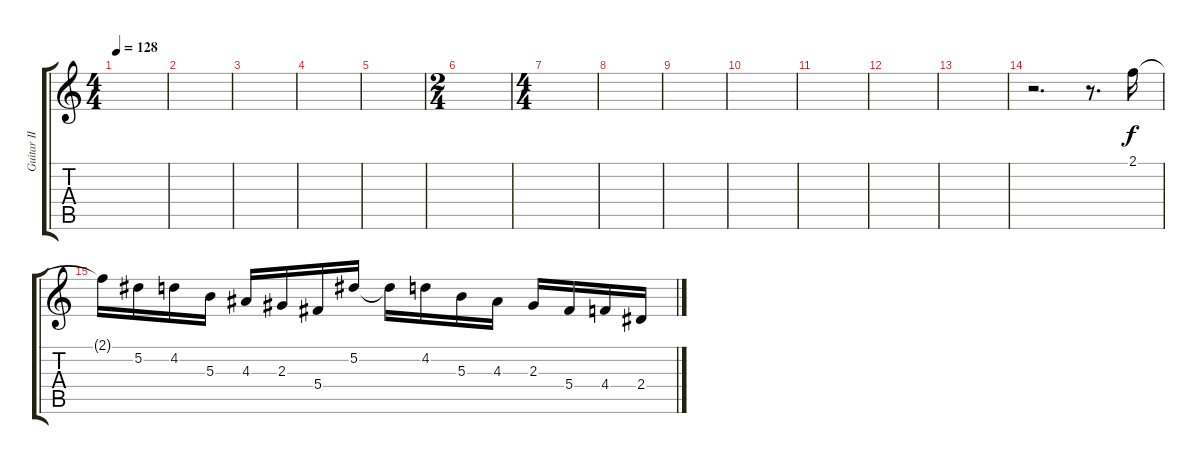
\track ("Guitar II" "Guitar II") {instrument overdrivenguitar}
\staff {score tabs}
\tuning (Eb4 Bb3 Gb3 Db3 Ab2 Eb2) {hide}
\ts (4 4)
\tempo 128
\clef g2
\ks c
|
|
|
|
|
\ts (2 4)
|
\ts (4 4)
|
|
|
|
|
|
|
r.2{d} r.8{d} 2.1.16 |
2.1{t}.16 5.2.16 4.2.16 5.3.16 4.3.16 2.3.16 5.4.16 5.2.16 5.2{t}.16 4.2.16 5.3.16 4.3.16 2.3.16 5.4.16 4.4.16 2.4.16
